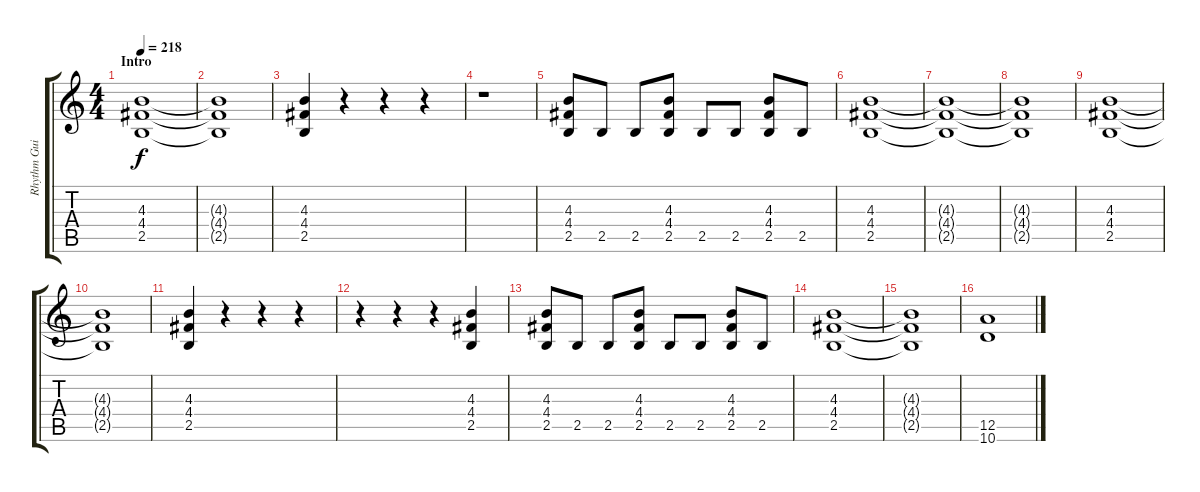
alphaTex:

\track ("Rhythm Guitar 1" "Rhythm Gui") {instrument distortionguitar}
\staff {score tabs}
\tuning (E4 B3 G3 D3 A2 E2) {hide}
\ts (4 4)
\section ("" "Intro")
\tempo 218
\clef g2
\ks c
(4.3 4.4 2.5).1{dy f instrument distortionguitar} |
(4.3{t} 4.4{t} 2.5{t}).1 |
(4.3 4.4 2.5).4 r.4 r.4 r.4 |
r.1 |
(4.3 4.4 2.5).8 2.5.8 2.5.8 (4.3 4.4 2.5).8 2.5.8 2.5.8 (4.3 4.4 2.5).8 2.5.8 |
(4.3 4.4 2.5).1 |
(4.3{t} 4.4{t} 2.5{t}).1 |
(4.3{t} 4.4{t} 2.5{t}).1 |
(4.3 4.4 2.5).1 |
(4.3{t} 4.4{t} 2.5{t}).1 |
(4.3 4.4 2.5).4 r.4 r.4 r.4 |
r.4 r.4 r.4 (4.3 4.4 2.5).4 |
(4.3 4.4 2.5).8 2.5.8 2.5.8 (4.3 4.4 2.5).8 2.5.8 2.5.8 (4.3 4.4 2.5).8 2.5.8 |
(4.3 4.4 2.5).1 |
(4.3{t} 4.4{t} 2.5{t}).1 |
(12.5{ss} 10.6{ss}).1
